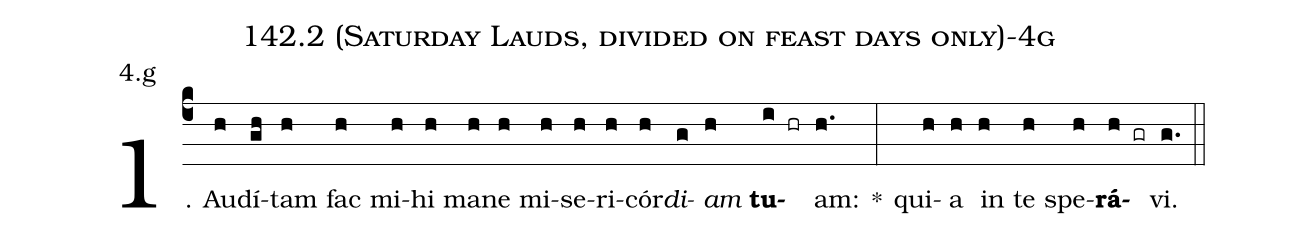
name: 142.2 (Saturday Lauds, divided on feast days only)-4g;
annotation: 4.g;
%%
(c4)1. Au(h)dí(gh)tam(h) fac(h) mi(h)hi(h) ma(h)ne(h) mi(h)se(h)ri(h)cór(h)<i>di</i>(g)<i>am</i>(h) <b>tu</b>(i hr)am:(h.) *(:) qui(h)a(h) in(h) te(h) spe(h)<b>rá</b>(h gr)vi.(g.) (::)
